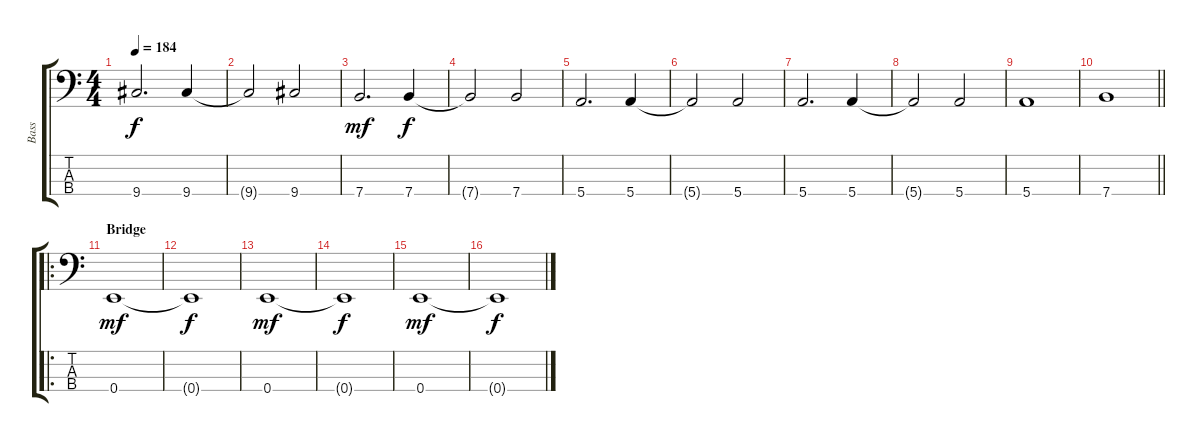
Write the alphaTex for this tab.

\track ("Bass" "Bass") {instrument electricbasspick}
\staff {score tabs}
\tuning (Gb2 E2 B1 E1) {hide}
\ts (4 4)
\tempo 184
\clef f4
\ks c
9.4.2{d dy f} 9.4.4 |
9.4{t}.2 9.4.2 |
7.4.2{d dy mf} 7.4.4{dy f} |
7.4{t}.2 7.4.2 |
5.4.2{d} 5.4.4 |
5.4{t}.2 5.4.2 |
5.4.2{d} 5.4.4 |
5.4{t}.2 5.4.2 |
5.4.1 |
\barLineRight lightlight
7.4.1 |
\ro
\section ("" "Bridge")
0.4.1{dy mf} |
0.4{t}.1{dy f} |
0.4.1{dy mf} |
0.4{t}.1{dy f} |
0.4.1{dy mf} |
0.4{t}.1{dy f}
